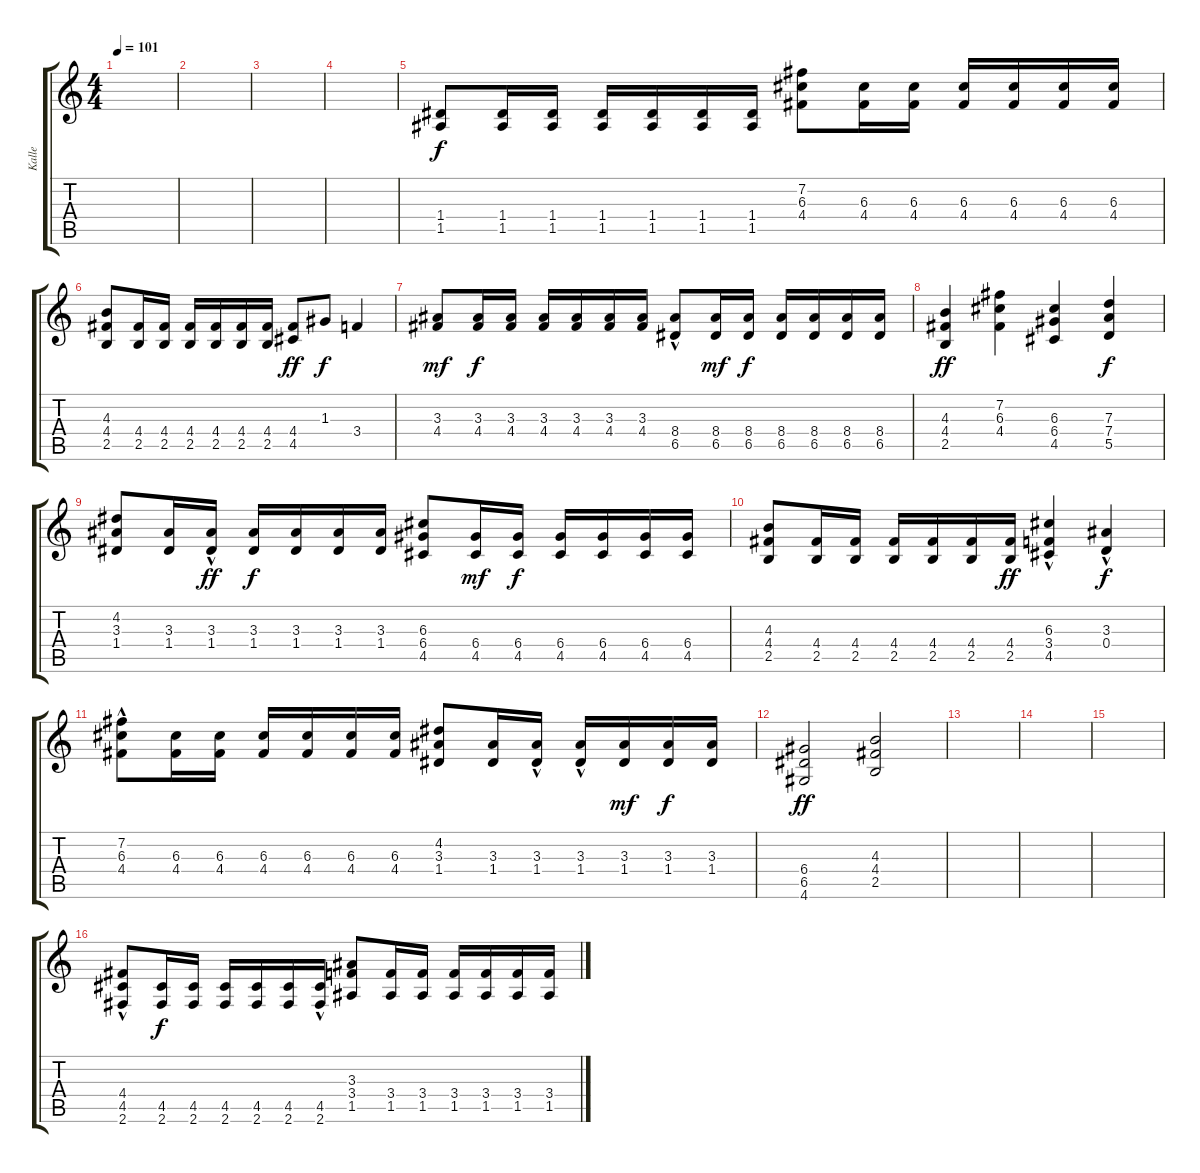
\track ("Kalle" "Kalle") {instrument distortionguitar}
\staff {score tabs}
\tuning (E4 B3 G3 D3 A2 E2) {hide}
\ts (4 4)
\tempo 101
\clef g2
\ks c
|
|
|
|
(1.4 1.5).8 (1.4 1.5).16 (1.4 1.5).16 (1.4 1.5).16 (1.4 1.5).16 (1.4 1.5).16 (1.4 1.5).16 (7.2 6.3 4.4).8 (6.3 4.4).16 (6.3 4.4).16 (6.3 4.4).16 (6.3 4.4).16 (6.3 4.4).16 (6.3 4.4).16 |
(4.3 4.4 2.5).8 (4.4 2.5).16 (4.4 2.5).16 (4.4 2.5).16 (4.4 2.5).16 (4.4 2.5).16 (4.4 2.5).16 (4.4 4.5).8{dy ff} 1.3.8{dy f} 3.4.4 |
(3.3 4.4).8{dy mf} (3.3 4.4).16{dy f} (3.3 4.4).16 (3.3 4.4).16 (3.3 4.4).16 (3.3 4.4).16 (3.3 4.4).16 (8.4 6.5{hac}).8 (8.4 6.5).16{dy mf} (8.4 6.5).16{dy f} (8.4 6.5).16 (8.4 6.5).16 (8.4 6.5).16 (8.4 6.5).16 |
(4.3 4.4 2.5).4{dy ff} (7.2 6.3 4.4).4 (6.3 6.4 4.5).4 (7.3 7.4 5.5).4{dy f} |
(4.2 3.3 1.4).8 (3.3 1.4).16 (3.3 1.4{hac}).16{dy ff} (3.3 1.4).16{dy f} (3.3 1.4).16 (3.3 1.4).16 (3.3 1.4).16 (6.3 6.4 4.5).8 (6.4 4.5).16{dy mf} (6.4 4.5).16{dy f} (6.4 4.5).16 (6.4 4.5).16 (6.4 4.5).16 (6.4 4.5).16 |
(4.3 4.4 2.5).8 (4.4 2.5).16 (4.4 2.5).16 (4.4 2.5).16 (4.4 2.5).16 (4.4 2.5).16 (4.4 2.5).16{dy ff} (6.3 3.4{hac} 4.5).4 (3.3{hac} 0.4).4{dy f} |
(7.2 6.3 4.4{hac}).8 (6.3 4.4).16 (6.3 4.4).16 (6.3 4.4).16 (6.3 4.4).16 (6.3 4.4).16 (6.3 4.4).16 (4.2 3.3 1.4).8 (3.3 1.4).16 (3.3{hac} 1.4).16 (3.3 1.4{hac}).16 (3.3 1.4).16{dy mf} (3.3 1.4).16{dy f} (3.3 1.4).16 |
(6.4 6.5 4.6).2{dy ff} (4.3 4.4 2.5).2 |
|
|
|
(4.4 4.5 2.6{hac}).8{instrument distortionguitar} (4.5 2.6).16{dy f} (4.5 2.6).16 (4.5 2.6).16 (4.5 2.6).16 (4.5 2.6).16 (4.5{hac} 2.6).16 (3.3 3.4 1.5).8 (3.4 1.5).16 (3.4 1.5).16 (3.4 1.5).16 (3.4 1.5).16 (3.4 1.5).16 (3.4 1.5).16
